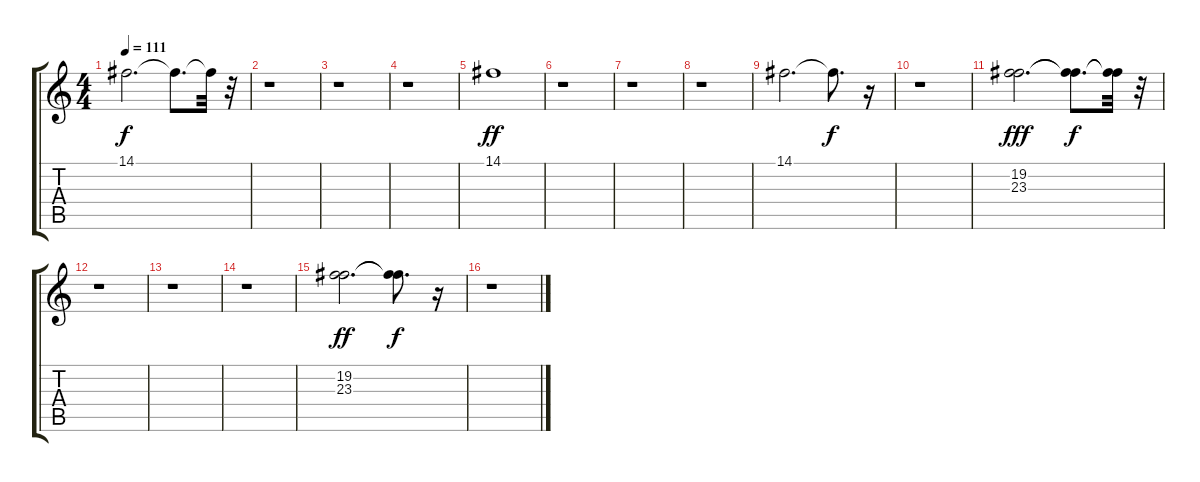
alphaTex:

\track "" {instrument synthstrings1}
\staff {score tabs}
\tuning (E4 B3 G3 D3 A2 E2) {hide}
\ts (4 4)
\tempo 111
\clef g2
\ks c
14.1{t}.2{d dy f} 14.1{t}.8{d} 14.1{t}.32 r.32 |
r.1 |
r.1 |
r.1 |
14.1.1{dy ff} |
r.1 |
r.1 |
r.1 |
14.1.2{d} 14.1{t}.8{d dy f} r.16 |
r.1 |
(19.2 23.3).2{d dy fff} (19.2{t} 23.3{t}).8{d dy f} (19.2{t} 23.3{t}).32 r.32 |
r.1 |
r.1 |
r.1 |
(19.2 23.3).2{d dy ff} (19.2{t} 23.3{t}).8{d dy f} r.16 |
r.1
